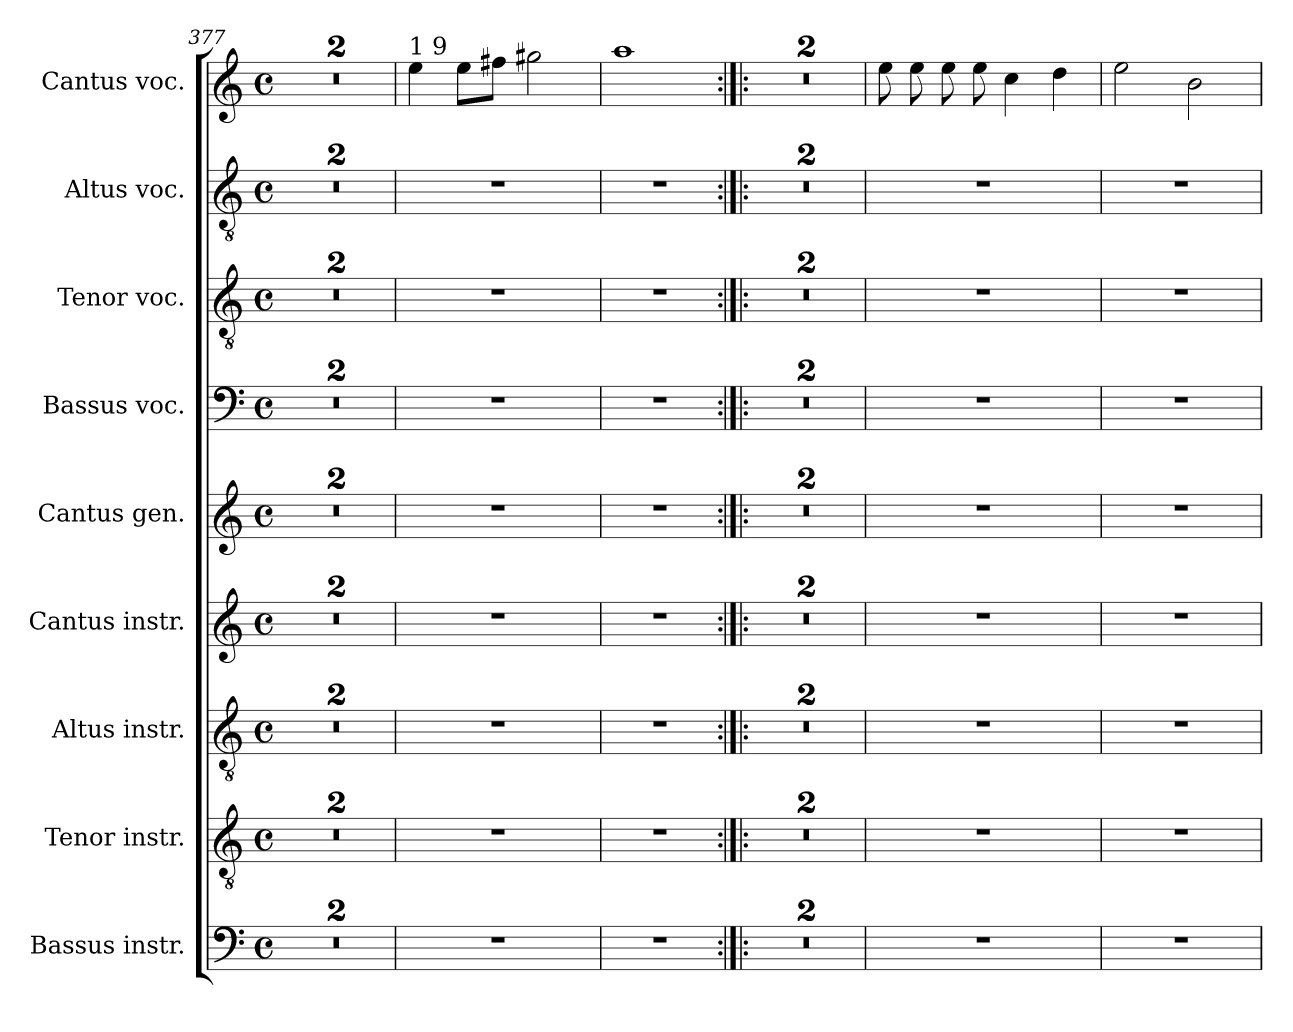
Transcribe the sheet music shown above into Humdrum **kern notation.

**kern	**kern	**kern	**kern	**kern	**kern	**kern	**kern	**kern
*part9	*part8	*part7	*part6	*part5	*part4	*part3	*part2	*part1
*staff9	*staff8	*staff7	*staff6	*staff5	*staff4	*staff3	*staff2	*staff1
*I"Bassus instr.	*I"Tenor instr.	*I"Altus instr.	*I"Cantus instr.	*I"Cantus gen.	*I"Bassus voc.	*I"Tenor voc.	*I"Altus voc.	*I"Cantus voc.
*clefF4	*clefGv2	*clefGv2	*clefG2	*clefG2	*clefF4	*clefGv2	*clefGv2	*clefG2
*k[]	*k[]	*k[]	*k[]	*k[]	*k[]	*k[]	*k[]	*k[]
*C:	*C:	*C:	*C:	*C:	*C:	*C:	*C:	*C:
*M4/4	*M4/4	*M4/4	*M4/4	*M4/4	*M4/4	*M4/4	*M4/4	*M4/4
*met(c)	*met(c)	*met(c)	*met(c)	*met(c)	*met(c)	*met(c)	*met(c)	*met(c)
=377	=377	=377	=377	=377	=377	=377	=377	=377
1r	1r	1r	1r	1r	1r	1r	1r	1r
=378	=378	=378	=378	=378	=378	=378	=378	=378
1r	1r	1r	1r	1r	1r	1r	1r	1r
!!LO:LB:g=z
=379	=379	=379	=379	=379	=379	=379	=379	=379
!	!	!	!	!	!	!	!	!LO:TX:a:t=1 9
1r	1r	1r	1r	1r	1r	1r	1r	4ee\
.	.	.	.	.	.	.	.	8ee\L
.	.	.	.	.	.	.	.	8ff#X\J
.	.	.	.	.	.	.	.	2gg#X\
=380	=380	=380	=380	=380	=380	=380	=380	=380
1r	1r	1r	1r	1r	1r	1r	1r	1aa
=381:|!|:	=381:|!|:	=381:|!|:	=381:|!|:	=381:|!|:	=381:|!|:	=381:|!|:	=381:|!|:	=381:|!|:
1r	1r	1r	1r	1r	1r	1r	1r	1r
=382	=382	=382	=382	=382	=382	=382	=382	=382
1r	1r	1r	1r	1r	1r	1r	1r	1r
=383	=383	=383	=383	=383	=383	=383	=383	=383
1r	1r	1r	1r	1r	1r	1r	1r	8ee\
.	.	.	.	.	.	.	.	8ee\
.	.	.	.	.	.	.	.	8ee\
.	.	.	.	.	.	.	.	8ee\
.	.	.	.	.	.	.	.	4cc\
.	.	.	.	.	.	.	.	4dd\
=384	=384	=384	=384	=384	=384	=384	=384	=384
1r	1r	1r	1r	1r	1r	1r	1r	2ee\
.	.	.	.	.	.	.	.	2b\
=	=	=	=	=	=	=	=	=
*-	*-	*-	*-	*-	*-	*-	*-	*-
